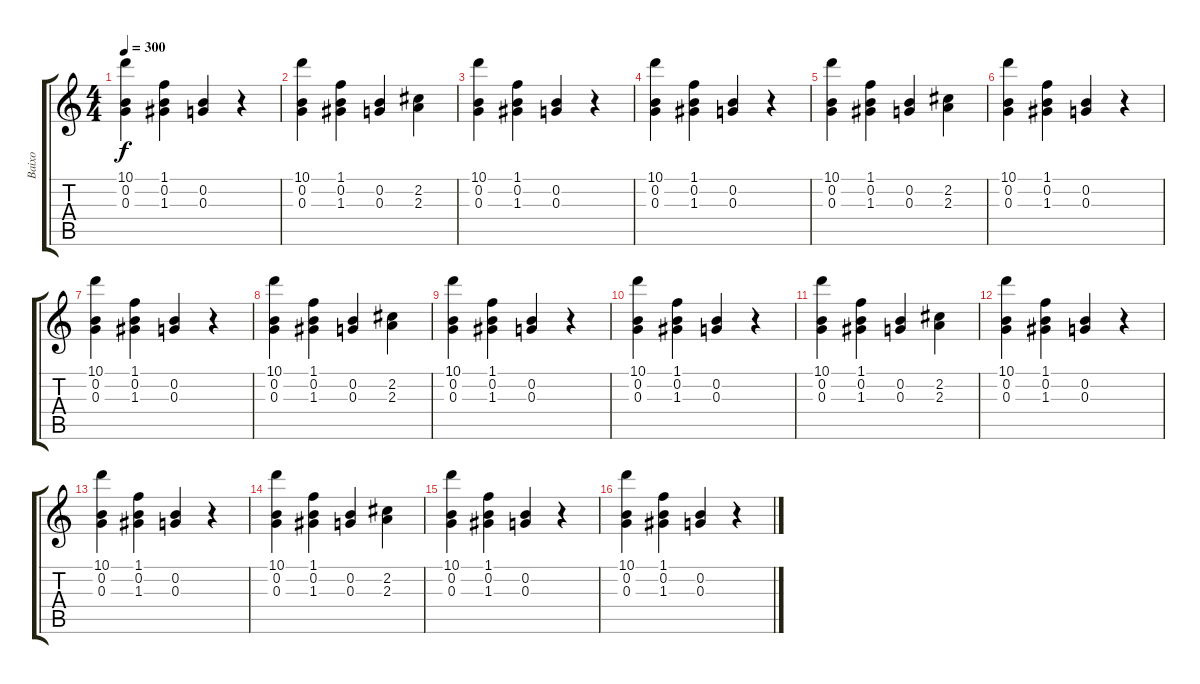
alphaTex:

\track ("Baixo" "Baixo") {instrument electricbassfinger}
\staff {score tabs}
\tuning (E4 B3 G3 D3 A2 E2) {hide}
\ts (4 4)
\tempo 300
\clef g2
\ks c
(10.1 0.2 0.3).4{dy f} (1.1 0.2 1.3).4 (0.2 0.3).4 r.4 |
(10.1 0.2 0.3).4 (1.1 0.2 1.3).4 (0.2 0.3).4 (2.2 2.3).4 |
(10.1 0.2 0.3).4 (1.1 0.2 1.3).4 (0.2 0.3).4 r.4 |
(10.1 0.2 0.3).4 (1.1 0.2 1.3).4 (0.2 0.3).4 r.4 |
(10.1 0.2 0.3).4 (1.1 0.2 1.3).4 (0.2 0.3).4 (2.2 2.3).4 |
(10.1 0.2 0.3).4 (1.1 0.2 1.3).4 (0.2 0.3).4 r.4 |
(10.1 0.2 0.3).4 (1.1 0.2 1.3).4 (0.2 0.3).4 r.4 |
(10.1 0.2 0.3).4 (1.1 0.2 1.3).4 (0.2 0.3).4 (2.2 2.3).4 |
(10.1 0.2 0.3).4 (1.1 0.2 1.3).4 (0.2 0.3).4 r.4 |
(10.1 0.2 0.3).4 (1.1 0.2 1.3).4 (0.2 0.3).4 r.4 |
(10.1 0.2 0.3).4 (1.1 0.2 1.3).4 (0.2 0.3).4 (2.2 2.3).4 |
(10.1 0.2 0.3).4 (1.1 0.2 1.3).4 (0.2 0.3).4 r.4 |
(10.1 0.2 0.3).4 (1.1 0.2 1.3).4 (0.2 0.3).4 r.4 |
(10.1 0.2 0.3).4 (1.1 0.2 1.3).4 (0.2 0.3).4 (2.2 2.3).4 |
(10.1 0.2 0.3).4 (1.1 0.2 1.3).4 (0.2 0.3).4 r.4 |
(10.1 0.2 0.3).4 (1.1 0.2 1.3).4 (0.2 0.3).4 r.4
